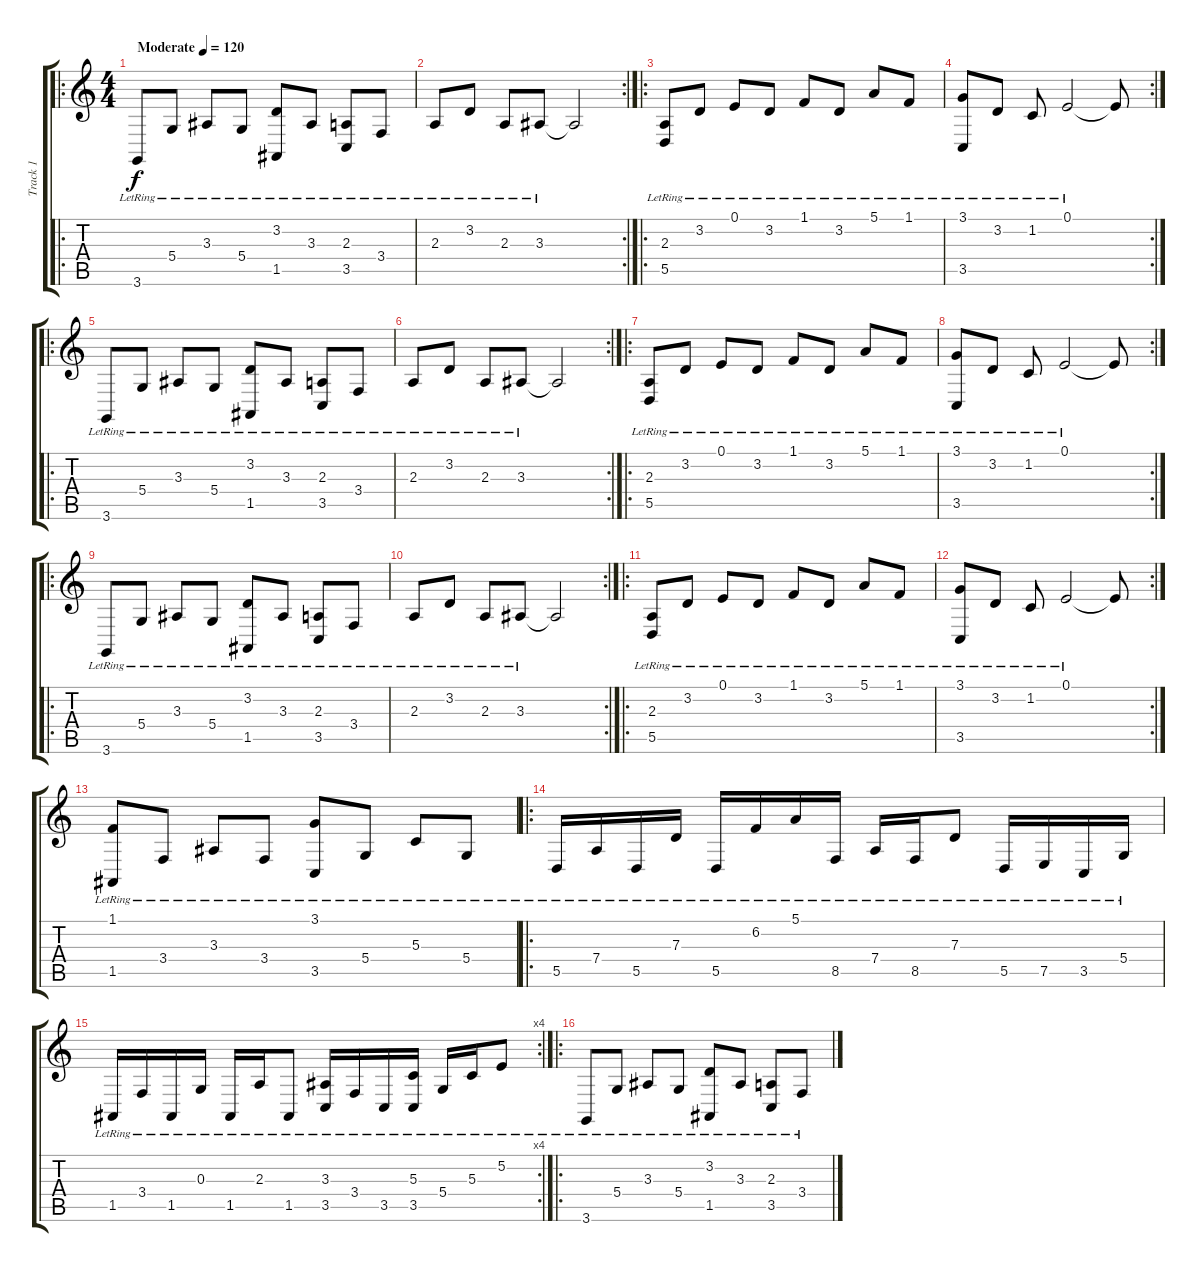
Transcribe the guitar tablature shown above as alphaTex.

\track ("Track 1" "Track 1") {instrument acousticgrandpiano}
\staff {score tabs}
\tuning (E4 B3 G3 D3 A2 E2) {hide}
\ro
\ts (4 4)
\tempo (120 "Moderate")
\clef g2
\ks c
3.6{lr}.8{dy f instrument acousticgrandpiano} 5.4{lr}.8 3.3{lr}.8 5.4{lr}.8 (3.2{lr} 1.5{lr}).8 3.3{lr}.8 (2.3{lr} 3.5{lr}).8 3.4{lr}.8 |
\rc 2
2.3{lr}.8 3.2{lr}.8 2.3{lr}.8 3.3{lr}.8 3.3{t}.2 |
\ro
(2.3{lr} 5.5{lr}).8 3.2{lr}.8 0.1{lr}.8 3.2{lr}.8 1.1{lr}.8 3.2{lr}.8 5.1{lr}.8 1.1{lr}.8 |
\rc 2
(3.1{lr} 3.5{lr}).8 3.2{lr}.8 1.2{lr}.8 0.1{lr}.2 0.1{t}.8 |
\ro
3.6{lr}.8 5.4{lr}.8 3.3{lr}.8 5.4{lr}.8 (3.2{lr} 1.5{lr}).8 3.3{lr}.8 (2.3{lr} 3.5{lr}).8 3.4{lr}.8 |
\rc 2
2.3{lr}.8 3.2{lr}.8 2.3{lr}.8 3.3{lr}.8 3.3{t}.2 |
\ro
(2.3{lr} 5.5{lr}).8 3.2{lr}.8 0.1{lr}.8 3.2{lr}.8 1.1{lr}.8 3.2{lr}.8 5.1{lr}.8 1.1{lr}.8 |
\rc 2
(3.1{lr} 3.5{lr}).8 3.2{lr}.8 1.2{lr}.8 0.1{lr}.2 0.1{t}.8 |
\ro
3.6{lr}.8 5.4{lr}.8 3.3{lr}.8 5.4{lr}.8 (3.2{lr} 1.5{lr}).8 3.3{lr}.8 (2.3{lr} 3.5{lr}).8 3.4{lr}.8 |
\rc 2
2.3{lr}.8 3.2{lr}.8 2.3{lr}.8 3.3{lr}.8 3.3{t}.2 |
\ro
(2.3{lr} 5.5{lr}).8 3.2{lr}.8 0.1{lr}.8 3.2{lr}.8 1.1{lr}.8 3.2{lr}.8 5.1{lr}.8 1.1{lr}.8 |
\rc 2
(3.1{lr} 3.5{lr}).8 3.2{lr}.8 1.2{lr}.8 0.1{lr}.2 0.1{t}.8 |
(1.1{lr} 1.5{lr}).8 3.4{lr}.8 3.3{lr}.8 3.4{lr}.8 (3.1{lr} 3.5{lr}).8 5.4{lr}.8 5.3{lr}.8 5.4{lr}.8 |
\ro
5.5{lr}.16 7.4{lr}.16 5.5{lr}.16 7.3{lr}.16 5.5{lr}.16 6.2{lr}.16 5.1{lr}.16 8.5{lr}.16 7.4{lr}.16 8.5{lr}.16 7.3{lr}.8 5.5{lr}.16 7.5{lr}.16 3.5{lr}.16 5.4{lr}.16 |
\rc 4
1.5{lr}.16 3.4{lr}.16 1.5{lr}.16 0.3{lr}.16 1.5{lr}.16 2.3{lr}.16 1.5{lr}.8 (3.3{lr} 3.5{lr}).16 3.4{lr}.16 3.5{lr}.16 (5.3{lr} 3.5{lr}).16 5.4{lr}.16 5.3{lr}.16 5.2{lr}.8 |
\ro
3.6{lr}.8 5.4{lr}.8 3.3{lr}.8 5.4{lr}.8 (3.2{lr} 1.5{lr}).8 3.3{lr}.8 (2.3{lr} 3.5{lr}).8 3.4{lr}.8
